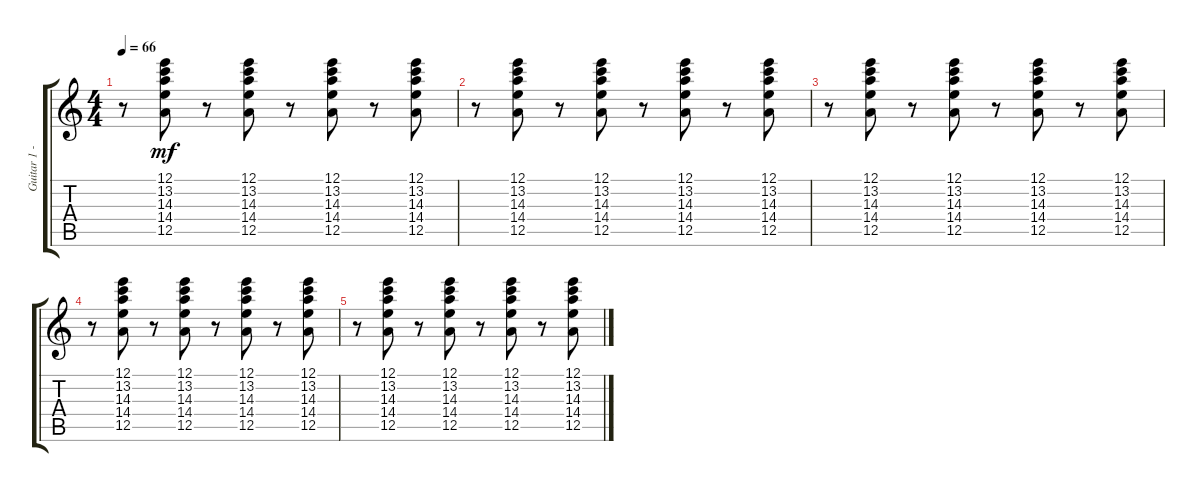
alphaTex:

\track ("Guitar 1 - Chords                       " "Guitar 1 -") {instrument electricguitarclean}
\staff {score tabs}
\tuning (E4 B3 G3 D3 A2 E2) {hide}
\ts (4 4)
\tempo 66
\clef g2
\ks c
r.8{dy mf} (12.1 13.2 14.3 14.4 12.5).8 r.8 (12.1 13.2 14.3 14.4 12.5).8 r.8 (12.1 13.2 14.3 14.4 12.5).8 r.8 (12.1 13.2 14.3 14.4 12.5).8 |
r.8 (12.1 13.2 14.3 14.4 12.5).8 r.8 (12.1 13.2 14.3 14.4 12.5).8 r.8 (12.1 13.2 14.3 14.4 12.5).8 r.8 (12.1 13.2 14.3 14.4 12.5).8 |
r.8 (12.1 13.2 14.3 14.4 12.5).8 r.8 (12.1 13.2 14.3 14.4 12.5).8 r.8 (12.1 13.2 14.3 14.4 12.5).8 r.8 (12.1 13.2 14.3 14.4 12.5).8 |
r.8 (12.1 13.2 14.3 14.4 12.5).8 r.8 (12.1 13.2 14.3 14.4 12.5).8 r.8 (12.1 13.2 14.3 14.4 12.5).8 r.8 (12.1 13.2 14.3 14.4 12.5).8 |
r.8 (12.1 13.2 14.3 14.4 12.5).8 r.8 (12.1 13.2 14.3 14.4 12.5).8 r.8 (12.1 13.2 14.3 14.4 12.5).8 r.8 (12.1 13.2 14.3 14.4 12.5).8
